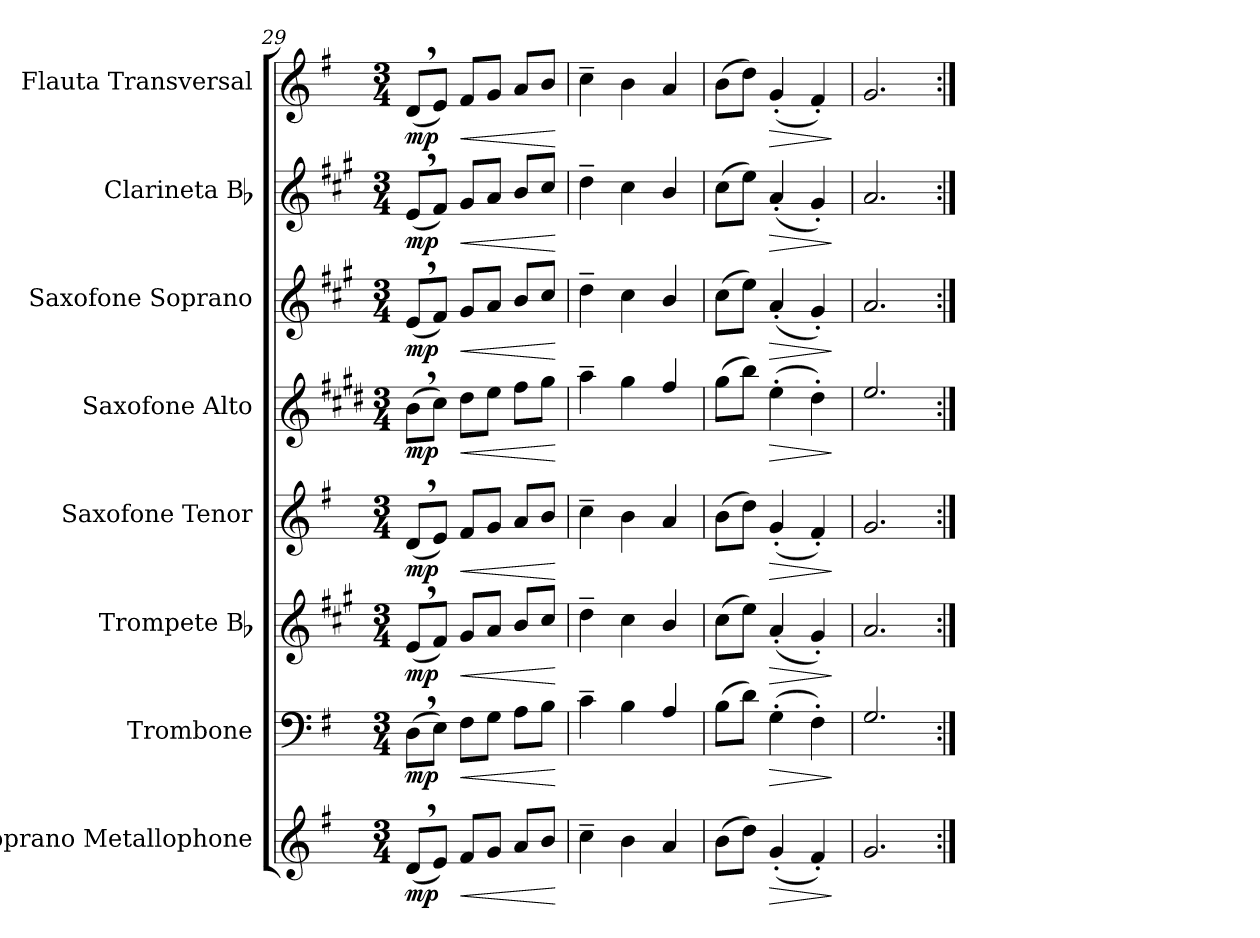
**kern	**dynam	**kern	**dynam	**kern	**dynam	**kern	**dynam	**kern	**dynam	**kern	**dynam	**kern	**dynam	**kern	**dynam
*part8	*part8	*part7	*part7	*part6	*part6	*part5	*part5	*part4	*part4	*part3	*part3	*part2	*part2	*part1	*part1
*staff8	*staff8	*staff7	*staff7	*staff6	*staff6	*staff5	*staff5	*staff4	*staff4	*staff3	*staff3	*staff2	*staff2	*staff1	*staff1
*I"Soprano Metallophone	*	*I"Trombone	*	*I"Trompete Bb	*	*I"Saxofone Tenor	*	*I"Saxofone Alto	*	*I"Saxofone Soprano	*	*I"Clarineta Bb	*	*I"Flauta Transversal	*
*I'SM	*	*I'Tbn.	*	*I'Tpt. Bb	*	*I'Sax. Tn.	*	*	*	*I'Sax. Sop.	*	*I'Cl. Bb	*	*I'Fl.	*
*clefG2	*	*clefF4	*	*clefG2	*	*clefG2	*	*clefG2	*	*clefG2	*	*clefG2	*	*clefG2	*
*ITrd-7c-12	*	*	*	*ITrd1c2	*	*ITrd8c14	*	*ITrd5c9	*	*ITrd1c2	*	*ITrd1c2	*	*	*
*k[f#]	*	*k[f#]	*	*k[f#]	*	*k[f#]	*	*k[f#]	*	*k[f#]	*	*k[f#]	*	*k[f#]	*
*G:	*	*G:	*	*G:	*	*G:	*	*G:	*	*G:	*	*G:	*	*G:	*
*M3/4	*	*M3/4	*	*M3/4	*	*M3/4	*	*M3/4	*	*M3/4	*	*M3/4	*	*M3/4	*
=29	=29	=29	=29	=29	=29	=29	=29	=29	=29	=29	=29	=29	=29	=29	=29
!	!LO:DY:b	!	!LO:DY:b	!	!LO:DY:b	!	!LO:DY:b	!	!LO:DY:b	!	!LO:DY:b	!	!LO:DY:b	!	!LO:DY:b
(8dd,/L	mp	(8D,\L	mp	(8d,/L	mp	(8D,/L	mp	(8d,\L	mp	(8d,/L	mp	(8d,/L	mp	(8d,/L	mp
8ee/J)	.	8E\J)	.	8e/J)	.	8E/J)	.	8e\J)	.	8e/J)	.	8e/J)	.	8e/J)	.
!	!LO:HP:b	!	!LO:HP:b	!	!LO:HP:b	!	!LO:HP:b	!	!LO:HP:b	!	!LO:HP:b	!	!LO:HP:b	!	!LO:HP:b
8ff#/L	<	8F#\L	<	8f#/L	<	8F#/L	<	8f#\L	<	8f#/L	<	8f#/L	<	8f#/L	<
8gg/J	.	8G\J	.	8g/J	.	8G/J	.	8g\J	.	8g/J	.	8g/J	.	8g/J	.
8aa/L	.	8A\L	.	8a/L	.	8A/L	.	8a\L	.	8a/L	.	8a/L	.	8a/L	.
8bb/J	.	8B\J	.	8b/J	.	8B/J	.	8b\J	.	8b/J	.	8b/J	.	8b/J	.
.	[	.	[	.	[	.	[	.	[	.	[	.	[	.	[
=30	=30	=30	=30	=30	=30	=30	=30	=30	=30	=30	=30	=30	=30	=30	=30
4ccc~\	.	4c~\	.	4cc~\	.	4c~\	.	4cc~\	.	4cc~\	.	4cc~\	.	4cc~\	.
4bb\	.	4B\	.	4b\	.	4B\	.	4b\	.	4b\	.	4b\	.	4b\	.
4aa/	.	4A/	.	4a/	.	4A/	.	4a/	.	4a/	.	4a/	.	4a/	.
=31	=31	=31	=31	=31	=31	=31	=31	=31	=31	=31	=31	=31	=31	=31	=31
(>8bb\L	.	(>8B\L	.	(>8b\L	.	(>8B\L	.	(>8b\L	.	(>8b\L	.	(>8b\L	.	(>8b\L	.
8ddd\J)	.	8d\J)	.	8dd\J)	.	8d\J)	.	8dd\J)	.	8dd\J)	.	8dd\J)	.	8dd\J)	.
!	!LO:HP:b	!	!LO:HP:b	!	!LO:HP:b	!	!LO:HP:b	!	!LO:HP:b	!	!LO:HP:b	!	!LO:HP:b	!	!LO:HP:b
(4gg'/	>	(>4G'\	>	(4g'/	>	(4G'/	>	(>4g'\	>	(4g'/	>	(4g'/	>	(4g'/	>
4ff#'/)	.	4F#'\)	.	4f#'/)	.	4F#'/)	.	4f#'\)	.	4f#'/)	.	4f#'/)	.	4f#'/)	.
.	]	.	]	.	]	.	]	.	]	.	]	.	]	.	]
=32	=32	=32	=32	=32	=32	=32	=32	=32	=32	=32	=32	=32	=32	=32	=32
2.gg/	.	2.G/	.	2.g/	.	2.G/	.	2.g/	.	2.g/	.	2.g/	.	2.g/	.
=:|!	=:|!	=:|!	=:|!	=:|!	=:|!	=:|!	=:|!	=:|!	=:|!	=:|!	=:|!	=:|!	=:|!	=:|!	=:|!
*-	*-	*-	*-	*-	*-	*-	*-	*-	*-	*-	*-	*-	*-	*-	*-
